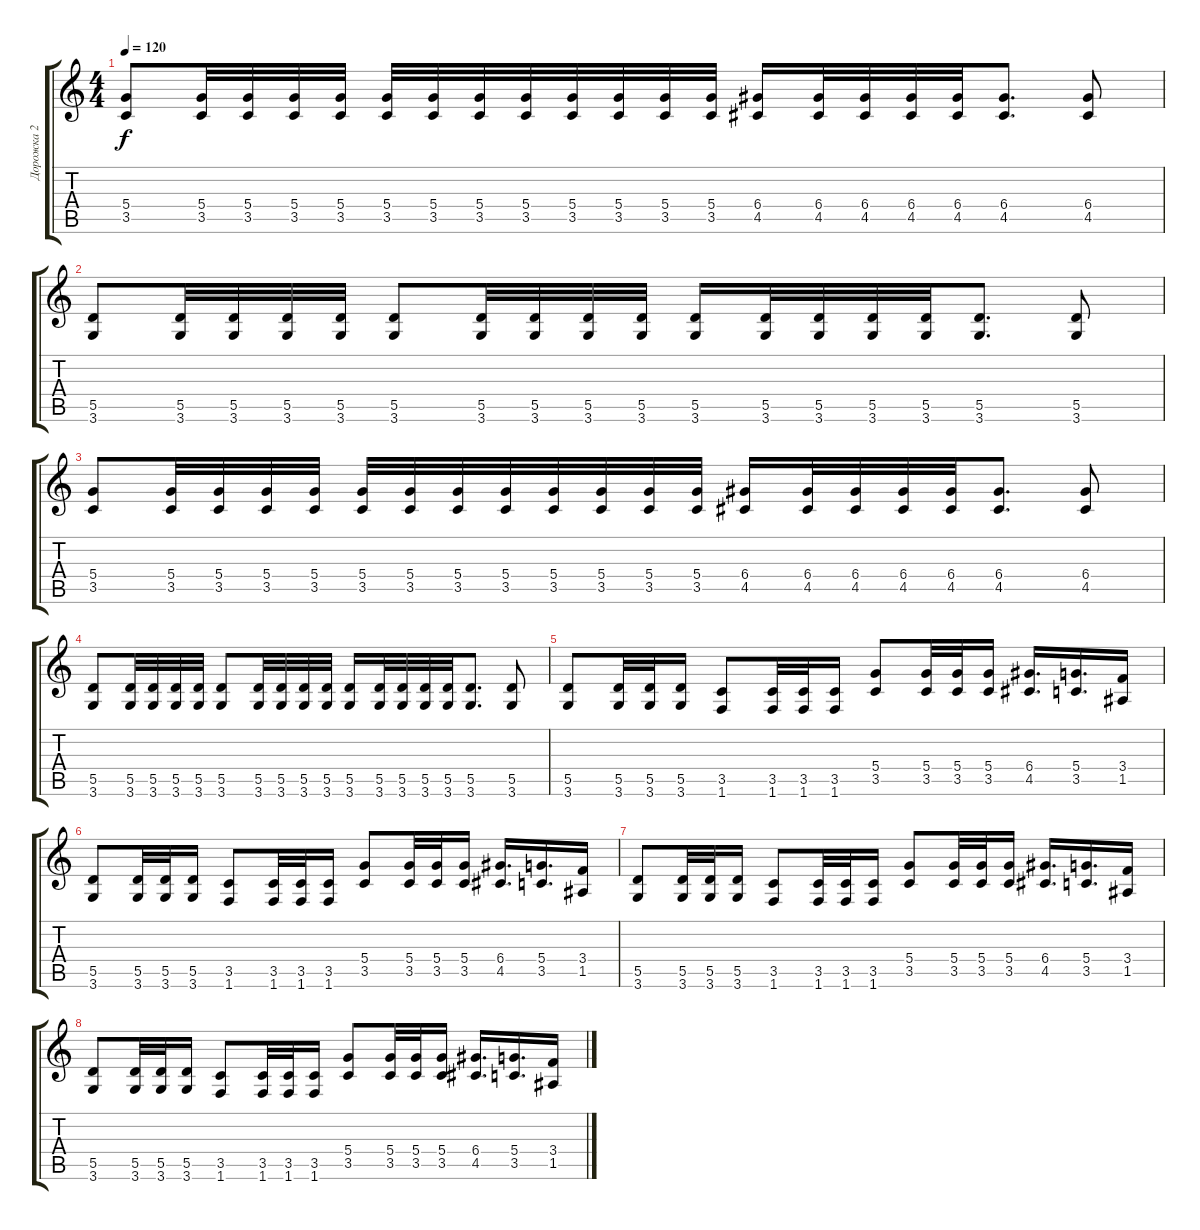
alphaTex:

\track ("Дорожка 2" "Дорожка 2") {instrument distortionguitar}
\staff {score tabs}
\tuning (E4 B3 G3 D3 A2 E2) {hide}
\ts (4 4)
\tempo 120
\clef g2
\ks c
(5.4 3.5).8{dy f} (5.4 3.5).32 (5.4 3.5).32 (5.4 3.5).32 (5.4 3.5).32 (5.4 3.5).32 (5.4 3.5).32 (5.4 3.5).32 (5.4 3.5).32 (5.4 3.5).32 (5.4 3.5).32 (5.4 3.5).32 (5.4 3.5).32 (6.4 4.5).16 (6.4 4.5).32 (6.4 4.5).32 (6.4 4.5).32 (6.4 4.5).32 (6.4 4.5).8{d} (6.4 4.5).8 |
(5.5 3.6).8 (5.5 3.6).32 (5.5 3.6).32 (5.5 3.6).32 (5.5 3.6).32 (5.5 3.6).8 (5.5 3.6).32 (5.5 3.6).32 (5.5 3.6).32 (5.5 3.6).32 (5.5 3.6).16 (5.5 3.6).32 (5.5 3.6).32 (5.5 3.6).32 (5.5 3.6).32 (5.5 3.6).8{d} (5.5 3.6).8 |
(5.4 3.5).8 (5.4 3.5).32 (5.4 3.5).32 (5.4 3.5).32 (5.4 3.5).32 (5.4 3.5).32 (5.4 3.5).32 (5.4 3.5).32 (5.4 3.5).32 (5.4 3.5).32 (5.4 3.5).32 (5.4 3.5).32 (5.4 3.5).32 (6.4 4.5).16 (6.4 4.5).32 (6.4 4.5).32 (6.4 4.5).32 (6.4 4.5).32 (6.4 4.5).8{d} (6.4 4.5).8 |
(5.5 3.6).8 (5.5 3.6).32 (5.5 3.6).32 (5.5 3.6).32 (5.5 3.6).32 (5.5 3.6).8 (5.5 3.6).32 (5.5 3.6).32 (5.5 3.6).32 (5.5 3.6).32 (5.5 3.6).16 (5.5 3.6).32 (5.5 3.6).32 (5.5 3.6).32 (5.5 3.6).32 (5.5 3.6).8{d} (5.5 3.6).8 |
(5.5 3.6).8 (5.5 3.6).32 (5.5 3.6).32 (5.5 3.6).16 (3.5 1.6).8 (3.5 1.6).32 (3.5 1.6).32 (3.5 1.6).16 (5.4 3.5).8 (5.4 3.5).32 (5.4 3.5).32 (5.4 3.5).16 (6.4 4.5).16{d} (5.4 3.5).16{d} (3.4 1.5).16 |
(5.5 3.6).8 (5.5 3.6).32 (5.5 3.6).32 (5.5 3.6).16 (3.5 1.6).8 (3.5 1.6).32 (3.5 1.6).32 (3.5 1.6).16 (5.4 3.5).8 (5.4 3.5).32 (5.4 3.5).32 (5.4 3.5).16 (6.4 4.5).16{d} (5.4 3.5).16{d} (3.4 1.5).16 |
(5.5 3.6).8 (5.5 3.6).32 (5.5 3.6).32 (5.5 3.6).16 (3.5 1.6).8 (3.5 1.6).32 (3.5 1.6).32 (3.5 1.6).16 (5.4 3.5).8 (5.4 3.5).32 (5.4 3.5).32 (5.4 3.5).16 (6.4 4.5).16{d} (5.4 3.5).16{d} (3.4 1.5).16 |
(5.5 3.6).8 (5.5 3.6).32 (5.5 3.6).32 (5.5 3.6).16 (3.5 1.6).8 (3.5 1.6).32 (3.5 1.6).32 (3.5 1.6).16 (5.4 3.5).8 (5.4 3.5).32 (5.4 3.5).32 (5.4 3.5).16 (6.4 4.5).16{d} (5.4 3.5).16{d} (3.4 1.5).16
